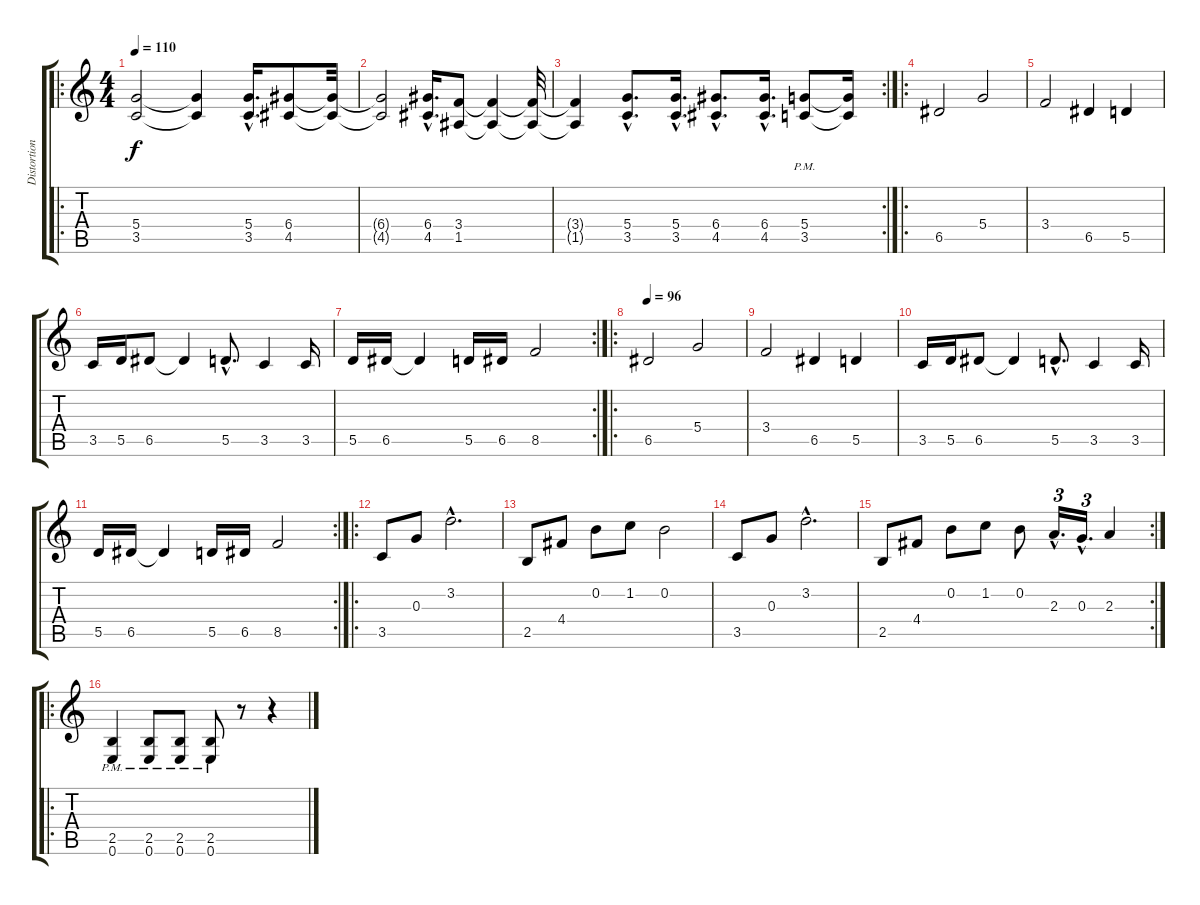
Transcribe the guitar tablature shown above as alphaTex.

\track ("Distortion Guitar" "Distortion") {instrument distortionguitar}
\staff {score tabs}
\tuning (E4 B3 G3 D3 A2 E2) {hide}
\ro
\ts (4 4)
\tempo 110
\clef g2
\ks c
(5.4 3.5).2{dy f} (5.4{t} 3.5{t}).4 (5.4{hac} 3.5{hac}).16{d} (6.4 4.5).8 (6.4{t} 4.5{t}).32 |
(6.4{t} 4.5{t}).2 (6.4{hac} 4.5{hac}).16{d} (3.4 1.5).8 (3.4{t} 1.5{t}).4 (3.4{t} 1.5{t}).32 |
\rc 2
(3.4{t} 1.5{t}).4 (5.4{hac} 3.5{hac}).8{d} (5.4{hac} 3.5{hac}).16{d} (6.4{hac} 4.5{hac}).8{d} (6.4{hac} 4.5{hac}).16{d} (5.4{pm} 3.5{pm}).8 (5.4{t} 3.5{t}).16 |
\ro
6.5.2 5.4.2 |
3.4.2 6.5.4 5.5.4 |
3.5.16 5.5.16 6.5.8 6.5{t}.4 5.5{hac}.8{d} 3.5.4 3.5.16 |
\rc 2
5.5.16 6.5.16 6.5{t}.4 5.5.16 6.5.16 8.5.2 |
\ro
\tempo 96
6.5.2 5.4.2 |
3.4.2 6.5.4 5.5.4 |
3.5.16 5.5.16 6.5.8 6.5{t}.4 5.5{hac}.8{d} 3.5.4 3.5.16 |
\rc 2
5.5.16 6.5.16 6.5{t}.4 5.5.16 6.5.16 8.5.2 |
\ro
3.5.8 0.3.8 3.2{hac}.2{d} |
2.5.8 4.4.8 0.2.8 1.2.8 0.2.2 |
3.5.8 0.3.8 3.2{hac}.2{d} |
\rc 2
2.5.8 4.4.8 0.2.8 1.2.8 0.2.8 2.3{hac}.16{d tu (3 2)} 0.3{hac}.16{d tu (3 2)} 2.3.4 |
\ro
(2.5{pm} 0.6{pm}).4 (2.5{pm} 0.6{pm}).8 (2.5{pm} 0.6{pm}).8 (2.5{pm} 0.6{pm}).8 r.8 r.4
